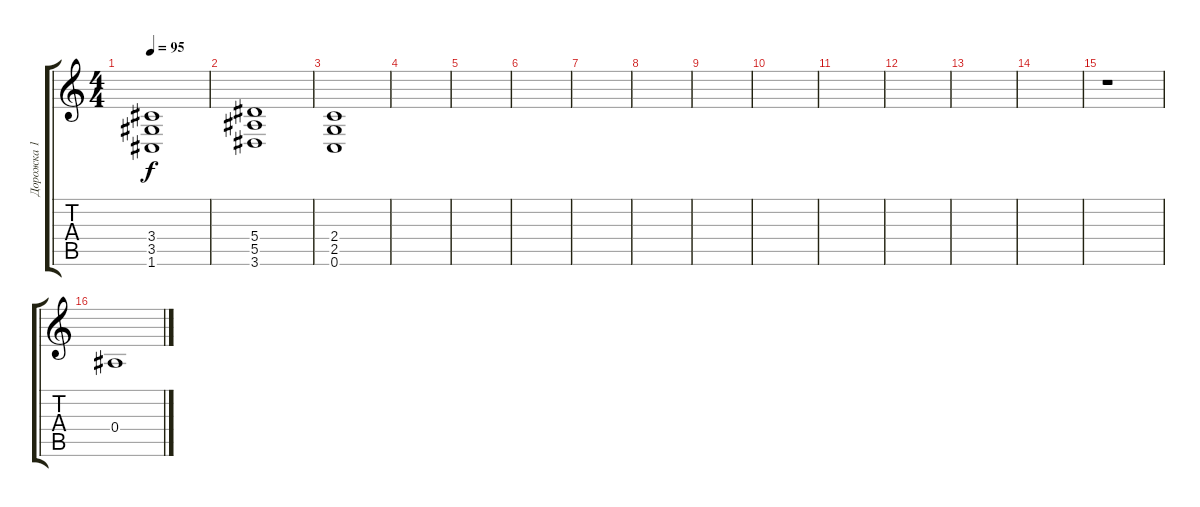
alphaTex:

\track ("Дорожка 1" "Дорожка 1") {instrument distortionguitar}
\staff {score tabs}
\tuning (C4 G3 Eb3 Bb2 F2 C2) {hide}
\ts (4 4)
\tempo 95
\clef g2
\ks c
(3.4 3.5 1.6).1{dy f} |
(5.4 5.5 3.6).1 |
(2.4 2.5 0.6).1 |
|
|
|
|
|
|
|
|
|
|
|
r.1{volume 0} |
0.4.1{volume 3}
